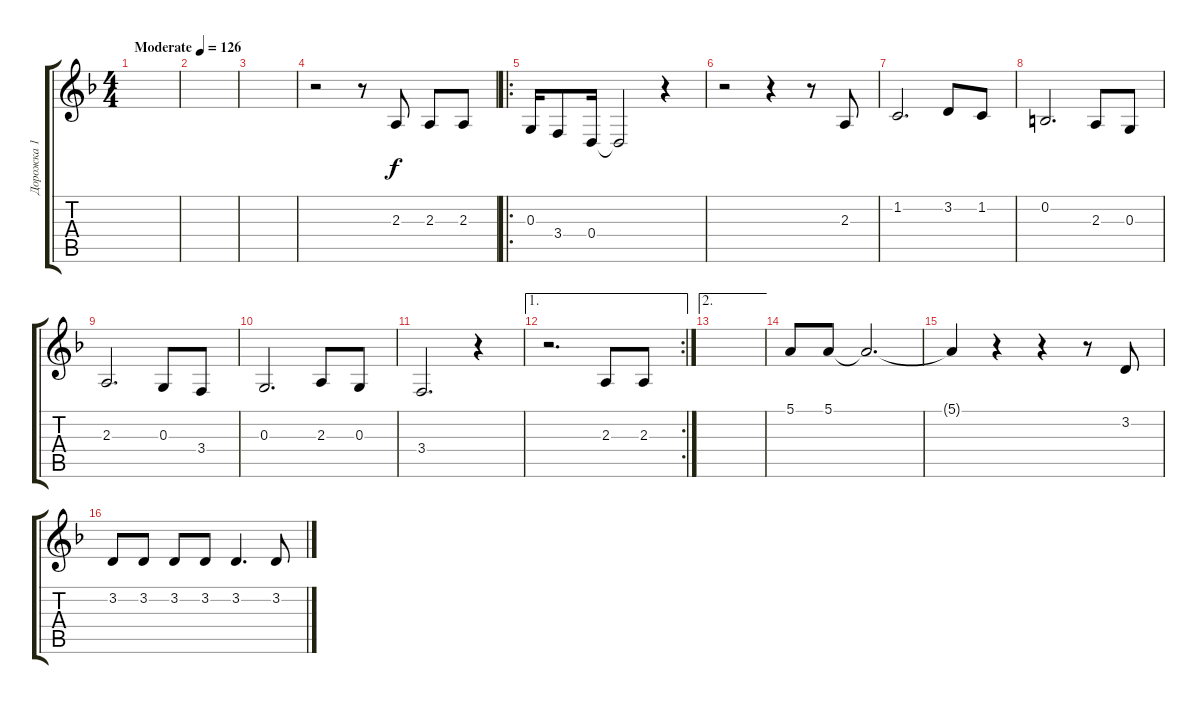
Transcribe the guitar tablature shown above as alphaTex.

\track ("Дорожка 1" "Дорожка 1") {instrument stringensemble1}
\staff {score tabs}
\tuning (E4 B3 G3 D3 A2 E2) {hide}
\ts (4 4)
\tempo (126 "Moderate")
\clef g2
\ks dminor
|
|
|
r.2 r.8 2.3.8 2.3.8 2.3.8 |
\ro
0.3.16 3.4.8 0.4.16 0.4{t}.2 r.4 |
r.2 r.4 r.8 2.3.8 |
1.2.2{d} 3.2.8 1.2.8 |
0.2.2{d} 2.3.8 0.3.8 |
2.3.2{d} 0.3.8 3.4.8 |
0.3.2{d} 2.3.8 0.3.8 |
3.4.2{d} r.4 |
\ae 1
\rc 2
r.2{d} 2.3.8 2.3.8 |
\ae 2
|
5.1.8 5.1.8 5.1{t}.2{d} |
5.1{t}.4 r.4 r.4 r.8 3.2.8 |
3.2.8 3.2.8 3.2.8 3.2.8 3.2.4{d} 3.2.8
